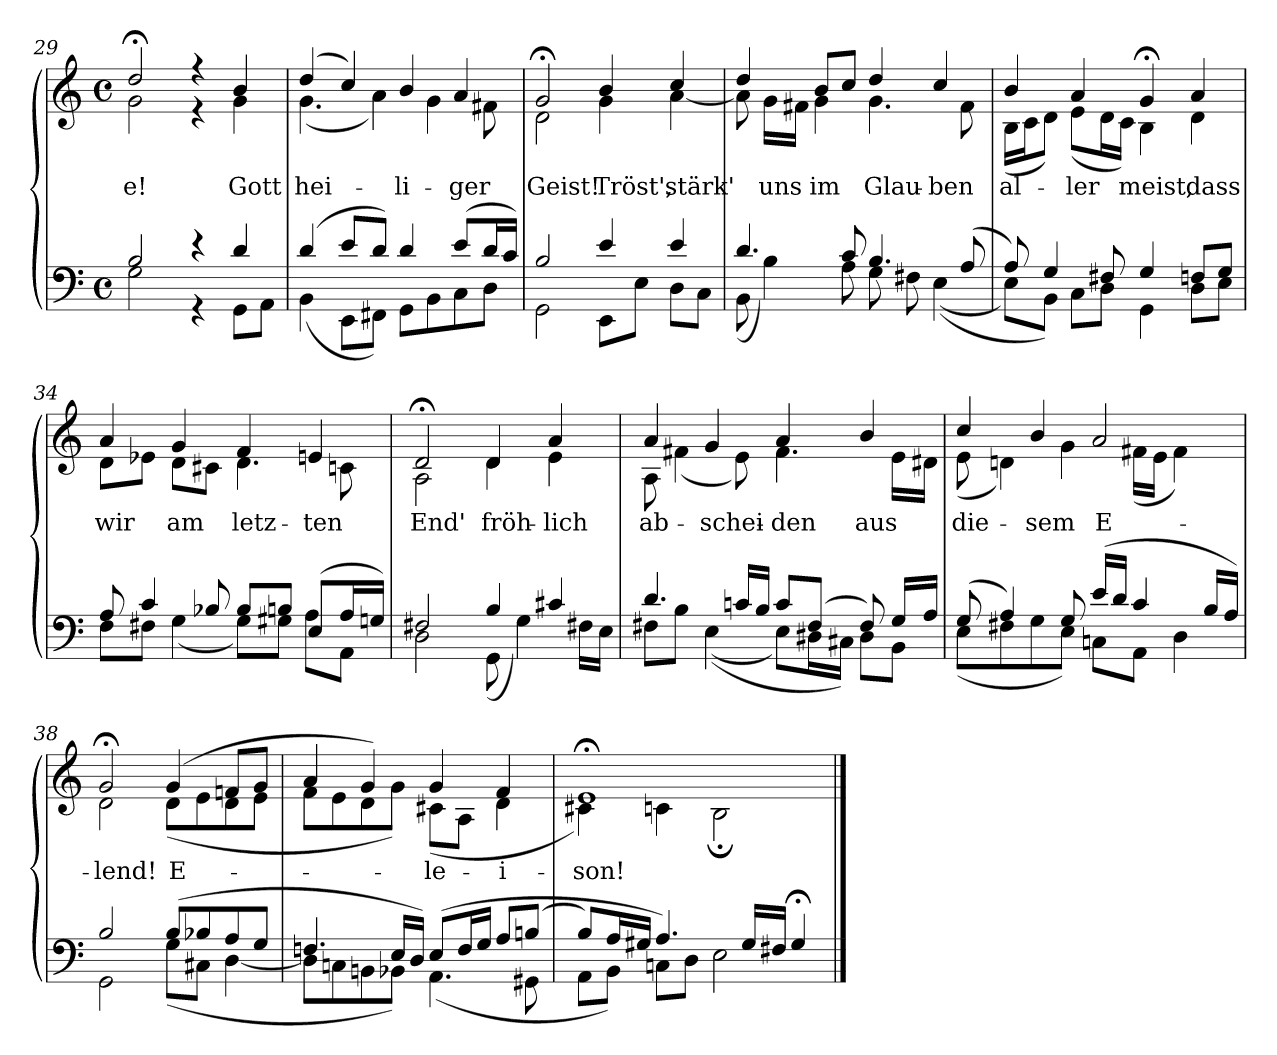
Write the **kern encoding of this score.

**kern	**kern	**text	**dynam
*part1	*part1	*part1	*part1
*staff2	*staff1	*staff1	*staff1/2
*clefF4	*clefG2	*	*
*M4/4	*M4/4	*	*
*met(c)	*met(c)	*	*
=29	=29	=29	=29
*^	*^	*	*
2B	2G	2dd;<	2g	-e!	.
4r	4r	4r	4r	.	.
4d	8GGL	4b	4g	Gott	♩ = 64.2
.	8AAJ	.	.	.	.
=30	=30	=30	=30	=30	=30
(4d	(4BB	(4dd	(4.g	hei-	.
8eL	8EEL	4cc)	.	.	.
8dJ)	8FF#XJ)	.	4a)	.	.
4d	8GGL	4b	.	-li-	.
.	8BB	.	4g	.	.
(8eL	8C	4a	.	-ger	.
16dL	8DJ	.	8f#X	.	.
16cJJ)	.	.	.	.	.
=31	=31	=31	=31	=31	=31
2B	2GG	2g;<	2d	Geist!	.
4e	8EEL	4b	4g	Tröst',	♩ = 65
.	8EJ	.	.	.	.
4e	8DL	4cc	[4a	stärk'	.
.	8CJ	.	.	.	.
=32	=32	=32	=32	=32	=32
4.d	(8BB	4dd	8a]	.	.
.	4B)	.	16gLL	uns	.
.	.	.	16f#XJJ	.	.
.	.	8bL	4g	im	.
8c	8A	8ccJ	.	.	.
4.B	8G	4dd	4.g	Glau-	.
.	8F#X	.	.	.	.
.	((4E	4cc	.	-ben	.
(8A	.	.	8f#	.	.
!!LO:LB:g=z	!!
=33	=33	=33	=33	=33	=33
8A)	8EL)	4b	(16BLL	al-	.
.	.	.	16cJ	.	.
4G	8BBJ)	.	8dJ)	.	.
.	8CL	4a	(8eL	-ler	.
8F#X	8DJ	.	16dL	.	.
.	.	.	16cJJ)	.	.
4G	4GG	4g;<	4B	meist,	.
8FnL	8DL	4a	4d	dass	♩ = 65.2
8GJ	8EJ	.	.	.	.
=34	=34	=34	=34	=34	=34
8A	8FL	4a	8dL	wir	.
4c	8F#XJ	.	8e-XJ	.	.
.	(4G	4g	8dL	am	♩ = 64
8B-X	.	.	8c#XJ	.	.
8B-L	8GL)	4f	4.d	letz-	.
8BnJ	8G#XJ	.	.	.	.
(8EL	8AL	4en	.	-ten	♩ = 63
16AL	8AAJ	.	8cn	.	.
16GnJJ)	.	.	.	.	.
=35	=35	=35	=35	=35	=35
2F#X	2D	2d;<	2A	End'	.
4B	(8GG	4d	4d	fröh-	♩ = 65.8
.	4G)	.	.	.	.
4c#X	.	4a	4e	-lich	.
.	16F#XLL	.	.	.	.
.	16EJJ	.	.	.	.
=36	=36	=36	=36	=36	=36
4.d	8F#XL	4a	8A	ab-	.
.	8BJ	.	(4f#X	.	.
.	((4E	4g	.	-schei-	.
16cnLL	.	.	8e)	.	.
16BJJ	.	.	.	.	.
8cL	8EL)	4a	4.f#	-den	♩ = 67
(8F#J	16D#XL	.	.	.	.
.	16C#XJJ)	.	.	.	.
8F#)	8D#L	4b	.	aus	.
16GLL	8BBJ	.	16eLL	.	.
16AJJ	.	.	16d#XJJ	.	.
!!LO:LB:g=z	!!
=37	=37	=37	=37	=37	=37
(8G	(8EL	4cc	(8e	die-	.
4A)	8F#X	.	4dn)	.	.
.	8G	4b	.	-sem	♩ = 66
8G	8EJ)	.	4g	.	.
(16eLL	8CnL	2a	.	E-	♩ = 65
16dJJ	.	.	.	.	.
4c	8AAJ	.	(16f#XLL	.	.
.	.	.	16eJJ	.	.
.	4D	.	4f#)	.	.
16BLL	.	.	.	.	.
16AJJ)	.	.	.	.	.
=38	=38	=38	=38	=38	=38
2B	2GG	2g;<	2d	-lend!	.
(8BL	(8GL	(4g	(8dL	E-	.
8B-X	8C#XJ	.	8e	.	.
8A	[4D	8fnL	8d	.	.
8GJ	.	8gJ	8eJ	.	.
=39	=39	=39	=39	=39	=39
*	*	*MM62	*	*	*
4.Fn	8DL]	4a	8fL	.	.
.	8Cn	.	8e	.	.
.	8BBn	4g)	8d	.	.
16ELL	8BB-XJ)	.	8gJ)	.	.
16DJJ)	.	.	.	.	.
(8EL	(4.AA	4g	(8c#XL	-le-	.
16FL	.	.	8AJ	.	.
16GJJ	.	.	.	.	.
8AL	.	4f	4d	-i-	♩ = 59
(8BnJ	8GG#X	.	.	.	.
=40	=40	=40	=40	=40	=40
*	*	*MM58	*	*	*
8BL)	8AAL	1e;<	4c#X)	-son!	.
16AL	8BBJ)	.	.	.	.
16G#XJJ	.	.	.	.	.
4.A)	8CnL	.	4cn	.	.
.	8DJ	.	.	.	.
.	2E	.	2B;	.	.
16G#LL	.	.	.	.	.
16F#XJJ	.	.	.	.	.
4G#;<	.	.	.	.	.
*v	*v	*	*	*	*
*	*v	*v	*	*
==	==	==	==
*-	*-	*-	*-
